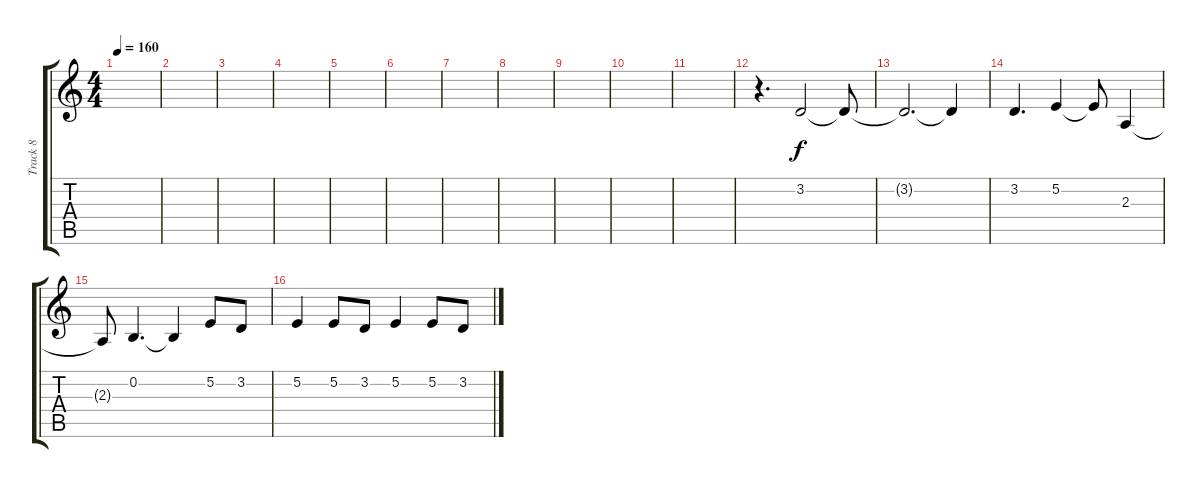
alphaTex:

\track ("Track 8" "Track 8") {instrument flute}
\staff {score tabs}
\tuning (E4 B3 G3 D3 A2 E2) {hide}
\ts (4 4)
\tempo 160
\clef g2
\ks c
|
|
|
|
|
|
|
|
|
|
|
r.4{d} 3.2.2 3.2{t}.8 |
3.2{t}.2{d} 3.2{t}.4 |
3.2.4{d} 5.2.4 5.2{t}.8 2.3.4 |
2.3{t}.8 0.2.4{d} 0.2{t}.4 5.2.8 3.2.8 |
5.2.4 5.2.8 3.2.8 5.2.4 5.2.8 3.2.8
